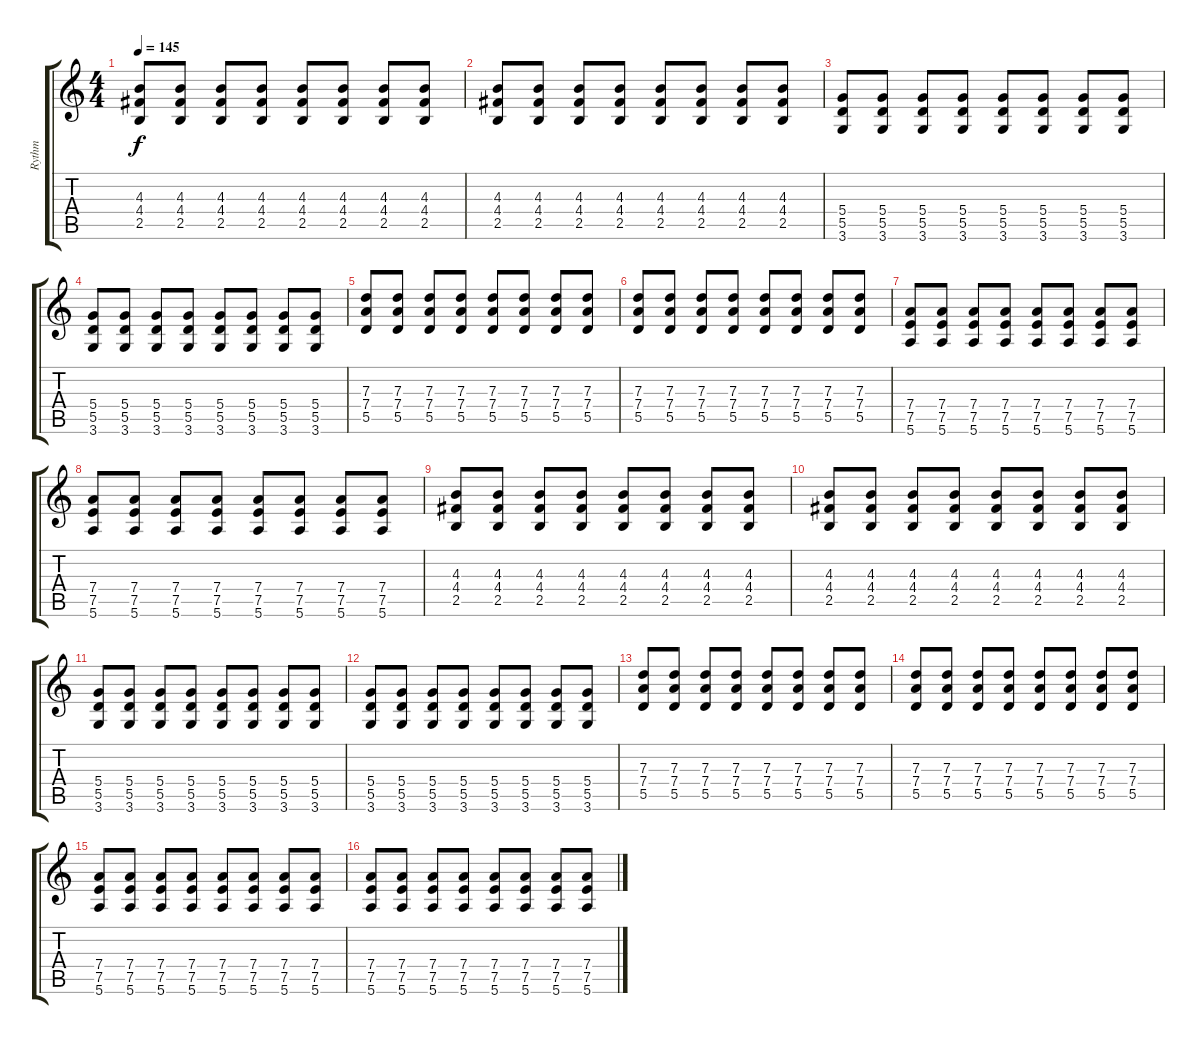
\track ("Rythm" "Rythm") {instrument distortionguitar}
\staff {score tabs}
\tuning (E4 B3 G3 D3 A2 E2) {hide}
\ts (4 4)
\tempo 145
\clef g2
\ks c
(4.3 4.4 2.5).8{dy f} (4.3 4.4 2.5).8 (4.3 4.4 2.5).8 (4.3 4.4 2.5).8 (4.3 4.4 2.5).8 (4.3 4.4 2.5).8 (4.3 4.4 2.5).8 (4.3 4.4 2.5).8 |
(4.3 4.4 2.5).8 (4.3 4.4 2.5).8 (4.3 4.4 2.5).8 (4.3 4.4 2.5).8 (4.3 4.4 2.5).8 (4.3 4.4 2.5).8 (4.3 4.4 2.5).8 (4.3 4.4 2.5).8 |
(5.4 5.5 3.6).8 (5.4 5.5 3.6).8 (5.4 5.5 3.6).8 (5.4 5.5 3.6).8 (5.4 5.5 3.6).8 (5.4 5.5 3.6).8 (5.4 5.5 3.6).8 (5.4 5.5 3.6).8 |
(5.4 5.5 3.6).8 (5.4 5.5 3.6).8 (5.4 5.5 3.6).8 (5.4 5.5 3.6).8 (5.4 5.5 3.6).8 (5.4 5.5 3.6).8 (5.4 5.5 3.6).8 (5.4 5.5 3.6).8 |
(7.3 7.4 5.5).8 (7.3 7.4 5.5).8 (7.3 7.4 5.5).8 (7.3 7.4 5.5).8 (7.3 7.4 5.5).8 (7.3 7.4 5.5).8 (7.3 7.4 5.5).8 (7.3 7.4 5.5).8 |
(7.3 7.4 5.5).8 (7.3 7.4 5.5).8 (7.3 7.4 5.5).8 (7.3 7.4 5.5).8 (7.3 7.4 5.5).8 (7.3 7.4 5.5).8 (7.3 7.4 5.5).8 (7.3 7.4 5.5).8 |
(7.4 7.5 5.6).8 (7.4 7.5 5.6).8 (7.4 7.5 5.6).8 (7.4 7.5 5.6).8 (7.4 7.5 5.6).8 (7.4 7.5 5.6).8 (7.4 7.5 5.6).8 (7.4 7.5 5.6).8 |
(7.4 7.5 5.6).8 (7.4 7.5 5.6).8 (7.4 7.5 5.6).8 (7.4 7.5 5.6).8 (7.4 7.5 5.6).8 (7.4 7.5 5.6).8 (7.4 7.5 5.6).8 (7.4 7.5 5.6).8 |
(4.3 4.4 2.5).8 (4.3 4.4 2.5).8 (4.3 4.4 2.5).8 (4.3 4.4 2.5).8 (4.3 4.4 2.5).8 (4.3 4.4 2.5).8 (4.3 4.4 2.5).8 (4.3 4.4 2.5).8 |
(4.3 4.4 2.5).8 (4.3 4.4 2.5).8 (4.3 4.4 2.5).8 (4.3 4.4 2.5).8 (4.3 4.4 2.5).8 (4.3 4.4 2.5).8 (4.3 4.4 2.5).8 (4.3 4.4 2.5).8 |
(5.4 5.5 3.6).8 (5.4 5.5 3.6).8 (5.4 5.5 3.6).8 (5.4 5.5 3.6).8 (5.4 5.5 3.6).8 (5.4 5.5 3.6).8 (5.4 5.5 3.6).8 (5.4 5.5 3.6).8 |
(5.4 5.5 3.6).8 (5.4 5.5 3.6).8 (5.4 5.5 3.6).8 (5.4 5.5 3.6).8 (5.4 5.5 3.6).8 (5.4 5.5 3.6).8 (5.4 5.5 3.6).8 (5.4 5.5 3.6).8 |
(7.3 7.4 5.5).8 (7.3 7.4 5.5).8 (7.3 7.4 5.5).8 (7.3 7.4 5.5).8 (7.3 7.4 5.5).8 (7.3 7.4 5.5).8 (7.3 7.4 5.5).8 (7.3 7.4 5.5).8 |
(7.3 7.4 5.5).8 (7.3 7.4 5.5).8 (7.3 7.4 5.5).8 (7.3 7.4 5.5).8 (7.3 7.4 5.5).8 (7.3 7.4 5.5).8 (7.3 7.4 5.5).8 (7.3 7.4 5.5).8 |
(7.4 7.5 5.6).8 (7.4 7.5 5.6).8 (7.4 7.5 5.6).8 (7.4 7.5 5.6).8 (7.4 7.5 5.6).8 (7.4 7.5 5.6).8 (7.4 7.5 5.6).8 (7.4 7.5 5.6).8 |
(7.4 7.5 5.6).8 (7.4 7.5 5.6).8 (7.4 7.5 5.6).8 (7.4 7.5 5.6).8 (7.4 7.5 5.6).8 (7.4 7.5 5.6).8 (7.4 7.5 5.6).8 (7.4 7.5 5.6).8
